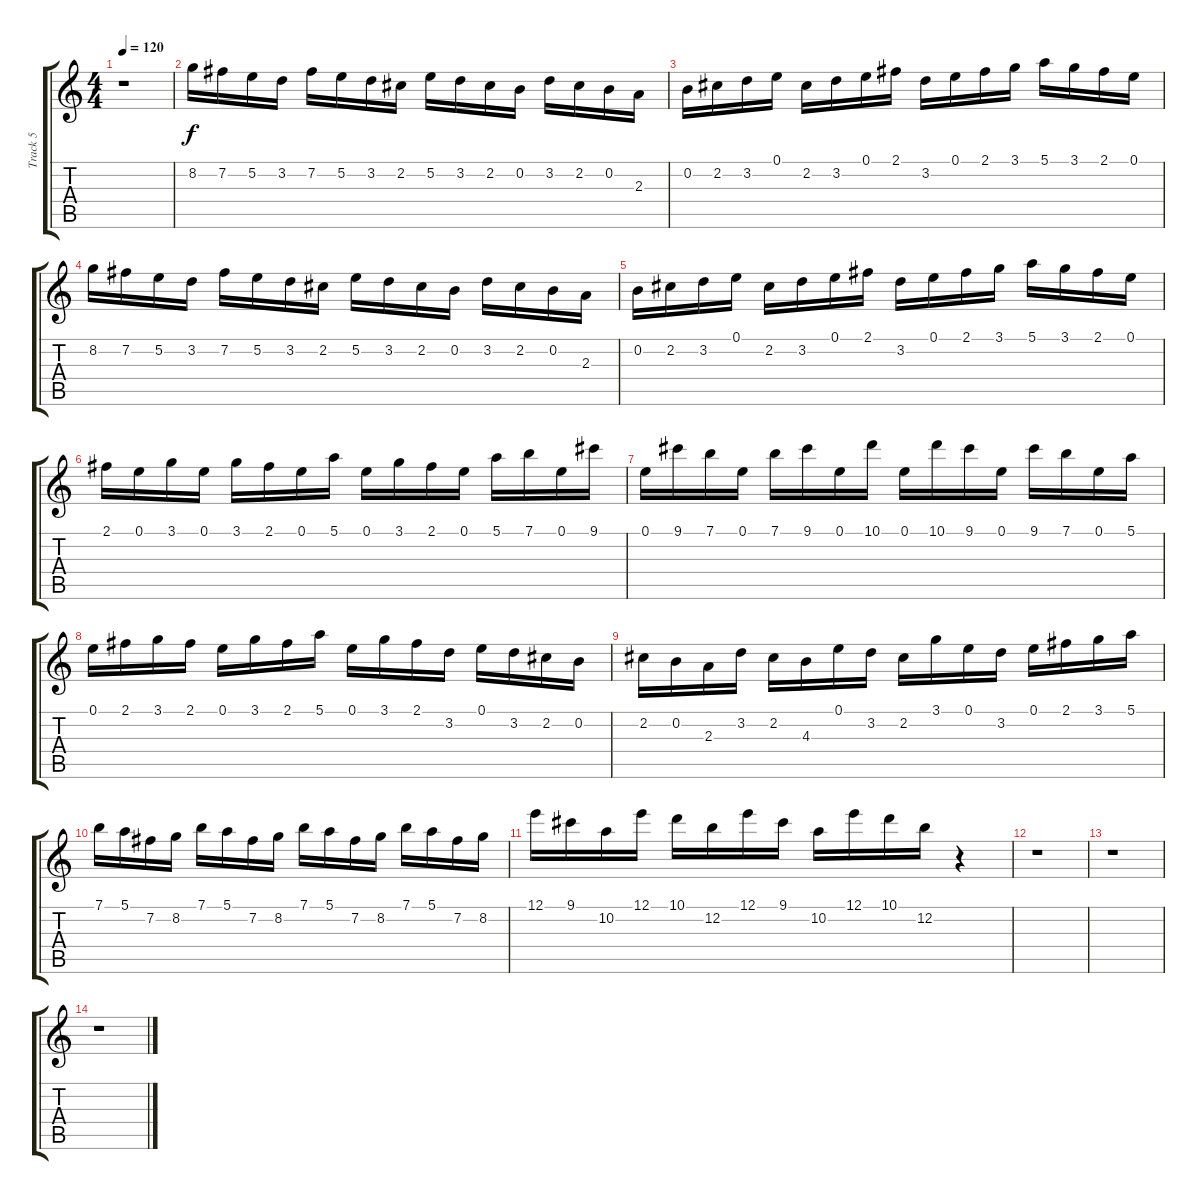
\track ("Track 5" "Track 5") {instrument distortionguitar}
\staff {score tabs}
\tuning (E4 B3 G3 D3 A2 E2) {hide}
\ts (4 4)
\tempo 120
\clef g2
\ks c
r.1{dy f} |
8.2.16 7.2.16 5.2.16 3.2.16 7.2.16 5.2.16 3.2.16 2.2.16 5.2.16 3.2.16 2.2.16 0.2.16 3.2.16 2.2.16 0.2.16 2.3.16 |
0.2.16 2.2.16 3.2.16 0.1.16 2.2.16 3.2.16 0.1.16 2.1.16 3.2.16 0.1.16 2.1.16 3.1.16 5.1.16 3.1.16 2.1.16 0.1.16 |
8.2.16 7.2.16 5.2.16 3.2.16 7.2.16 5.2.16 3.2.16 2.2.16 5.2.16 3.2.16 2.2.16 0.2.16 3.2.16 2.2.16 0.2.16 2.3.16 |
0.2.16 2.2.16 3.2.16 0.1.16 2.2.16 3.2.16 0.1.16 2.1.16 3.2.16 0.1.16 2.1.16 3.1.16 5.1.16 3.1.16 2.1.16 0.1.16 |
2.1.16 0.1.16 3.1.16 0.1.16 3.1.16 2.1.16 0.1.16 5.1.16 0.1.16 3.1.16 2.1.16 0.1.16 5.1.16 7.1.16 0.1.16 9.1.16 |
0.1.16 9.1.16 7.1.16 0.1.16 7.1.16 9.1.16 0.1.16 10.1.16 0.1.16 10.1.16 9.1.16 0.1.16 9.1.16 7.1.16 0.1.16 5.1.16 |
0.1.16 2.1.16 3.1.16 2.1.16 0.1.16 3.1.16 2.1.16 5.1.16 0.1.16 3.1.16 2.1.16 3.2.16 0.1.16 3.2.16 2.2.16 0.2.16 |
2.2.16 0.2.16 2.3.16 3.2.16 2.2.16 4.3.16 0.1.16 3.2.16 2.2.16 3.1.16 0.1.16 3.2.16 0.1.16 2.1.16 3.1.16 5.1.16 |
7.1.16 5.1.16 7.2.16 8.2.16 7.1.16 5.1.16 7.2.16 8.2.16 7.1.16 5.1.16 7.2.16 8.2.16 7.1.16 5.1.16 7.2.16 8.2.16 |
12.1.16 9.1.16 10.2.16 12.1.16 10.1.16 12.2.16 12.1.16 9.1.16 10.2.16 12.1.16 10.1.16 12.2.16 r.4 |
r.1 |
r.1 |
r.1
